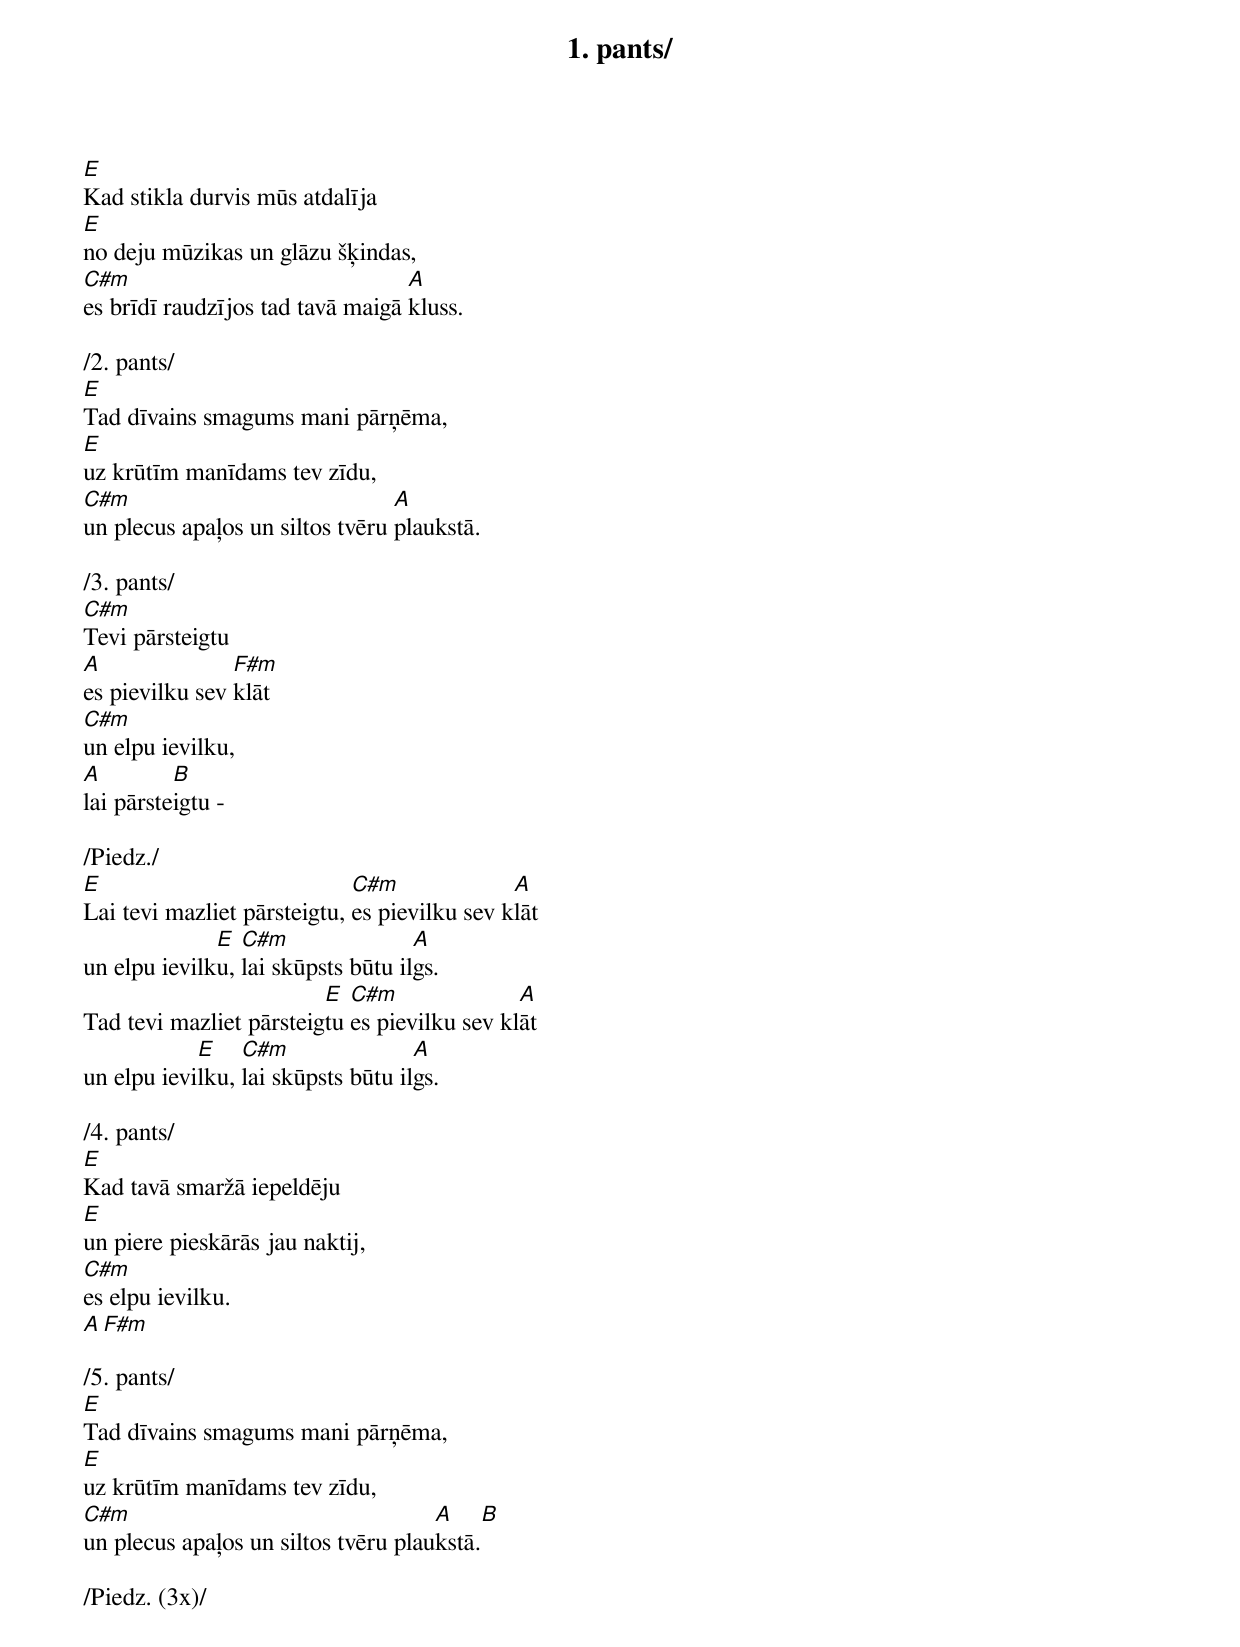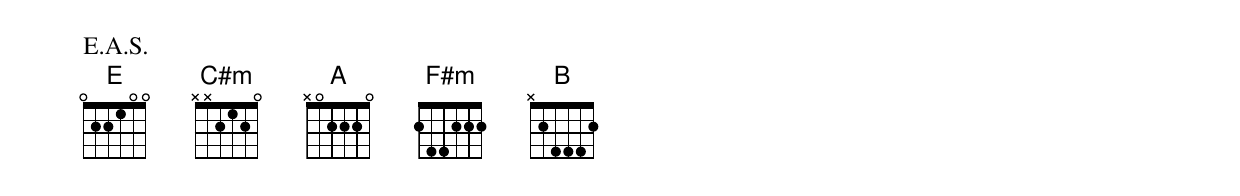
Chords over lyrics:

1. pants/
E
Kad stikla durvis mūs atdalīja
E
no deju mūzikas un glāzu šķindas,
C#m                               A
es brīdī raudzījos tad tavā maigā kluss.

/2. pants/
E
Tad dīvains smagums mani pārņēma,
E
uz krūtīm manīdams tev zīdu,
C#m                              A
un plecus apaļos un siltos tvēru plaukstā.

/3. pants/
C#m
Tevi pārsteigtu
A               F#m
es pievilku sev klāt
C#m
un elpu ievilku,
A         B
lai pārsteigtu -

/Piedz./
E                            C#m              A
Lai tevi mazliet pārsteigtu, es pievilku sev klāt
              E  C#m                A
un elpu ievilku, lai skūpsts būtu ilgs.
                         E  C#m               A
Tad tevi mazliet pārsteigtu es pievilku sev klāt
            E    C#m                A
un elpu ievilku, lai skūpsts būtu ilgs.

/4. pants/
E
Kad tavā smaržā iepeldēju
E
un piere pieskārās jau naktij,
C#m
es elpu ievilku.
A     F#m

/5. pants/
E
Tad dīvains smagums mani pārņēma,
E
uz krūtīm manīdams tev zīdu,
C#m                                  A      B
un plecus apaļos un siltos tvēru plaukstā.

/Piedz. (3x)/

E.A.S.
